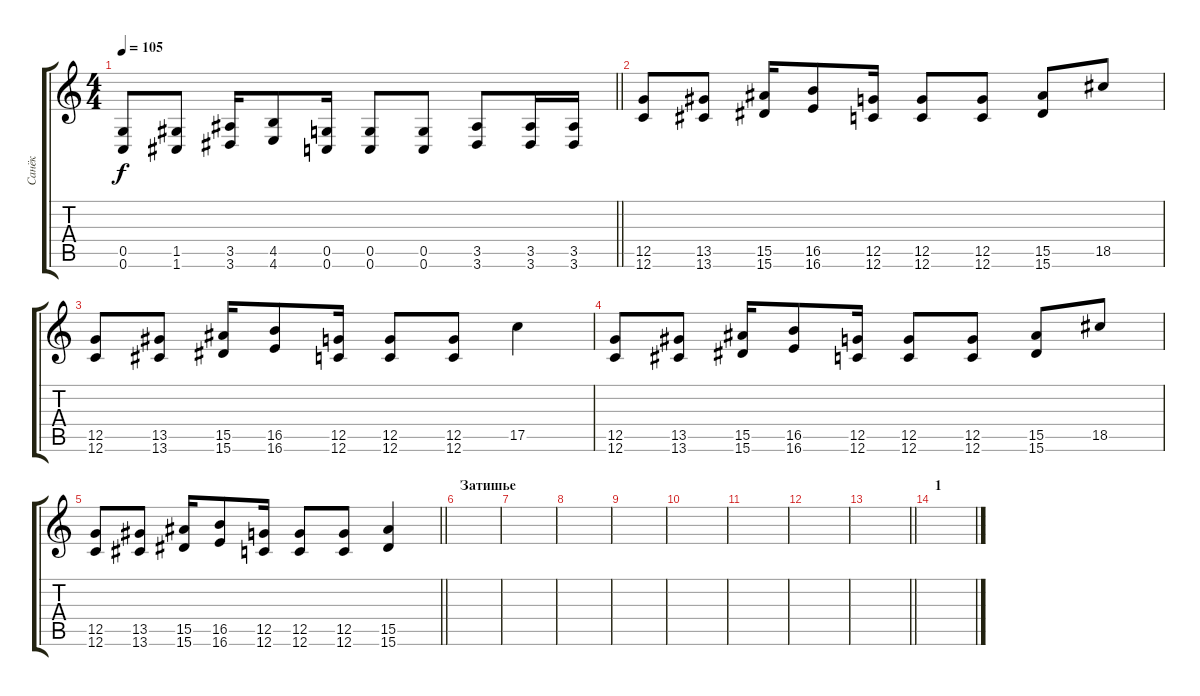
\track ("Санёк" "Санёк") {instrument distortionguitar}
\staff {score tabs}
\tuning (D4 A3 F3 C3 G2 C2) {hide}
\ts (4 4)
\tempo 105
\clef g2
\barLineRight lightlight
\ks c
(0.5 0.6).8{dy f} (1.5 1.6).8 (3.5 3.6).16 (4.5 4.6).8 (0.5 0.6).16 (0.5 0.6).8 (0.5 0.6).8 (3.5 3.6).8 (3.5 3.6).16 (3.5 3.6).16 |
(12.5 12.6).8 (13.5 13.6).8 (15.5 15.6).16 (16.5 16.6).8 (12.5 12.6).16 (12.5 12.6).8 (12.5 12.6).8 (15.5 15.6).8 18.5.8 |
(12.5 12.6).8 (13.5 13.6).8 (15.5 15.6).16 (16.5 16.6).8 (12.5 12.6).16 (12.5 12.6).8 (12.5 12.6).8 17.5.4 |
(12.5 12.6).8 (13.5 13.6).8 (15.5 15.6).16 (16.5 16.6).8 (12.5 12.6).16 (12.5 12.6).8 (12.5 12.6).8 (15.5 15.6).8 18.5.8 |
\barLineRight lightlight
(12.5 12.6).8 (13.5 13.6).8 (15.5 15.6).16 (16.5 16.6).8 (12.5 12.6).16 (12.5 12.6).8 (12.5 12.6).8 (15.5 15.6).4 |
\section ("" "Затишье")
|
|
|
|
|
|
|
\barLineRight lightlight
|
\section ("" "1")
